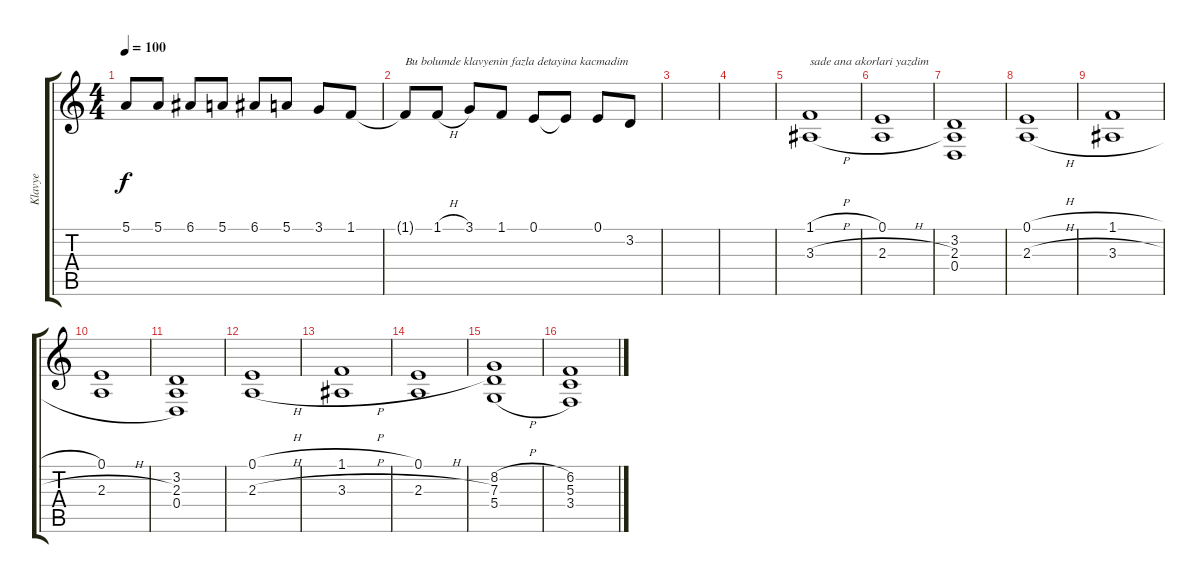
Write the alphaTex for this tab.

\track ("Klavye" "Klavye") {instrument synthstrings2}
\staff {score tabs}
\tuning (E4 B3 G3 D3 A2 E2) {hide}
\ts (4 4)
\tempo 100
\clef g2
\ks c
5.1.8{dy f} 5.1.8 6.1.8 5.1.8 6.1.8 5.1.8 3.1.8 1.1.8 |
1.1{t}.8{txt "Bu bolumde klavyenin fazla detayina kacmadim "} 1.1{h}.8 3.1.8 1.1.8 0.1.8 0.1{t}.8 0.1.8 3.2.8 |
|
|
(1.1{h} 3.3{h}).1{txt "sade ana akorlari yazdim"} |
(0.1 2.3{h}).1 |
(3.2 2.3 0.4).1 |
(0.1{h} 2.3{h}).1 |
(1.1{h} 3.3{h}).1 |
(0.1 2.3{h}).1 |
(3.2 2.3 0.4).1 |
(0.1{h} 2.3{h}).1 |
(1.1{h} 3.3{h}).1 |
(0.1 2.3{h}).1 |
(8.2{h} 7.3 5.4{h}).1 |
(6.2 5.3 3.4).1
